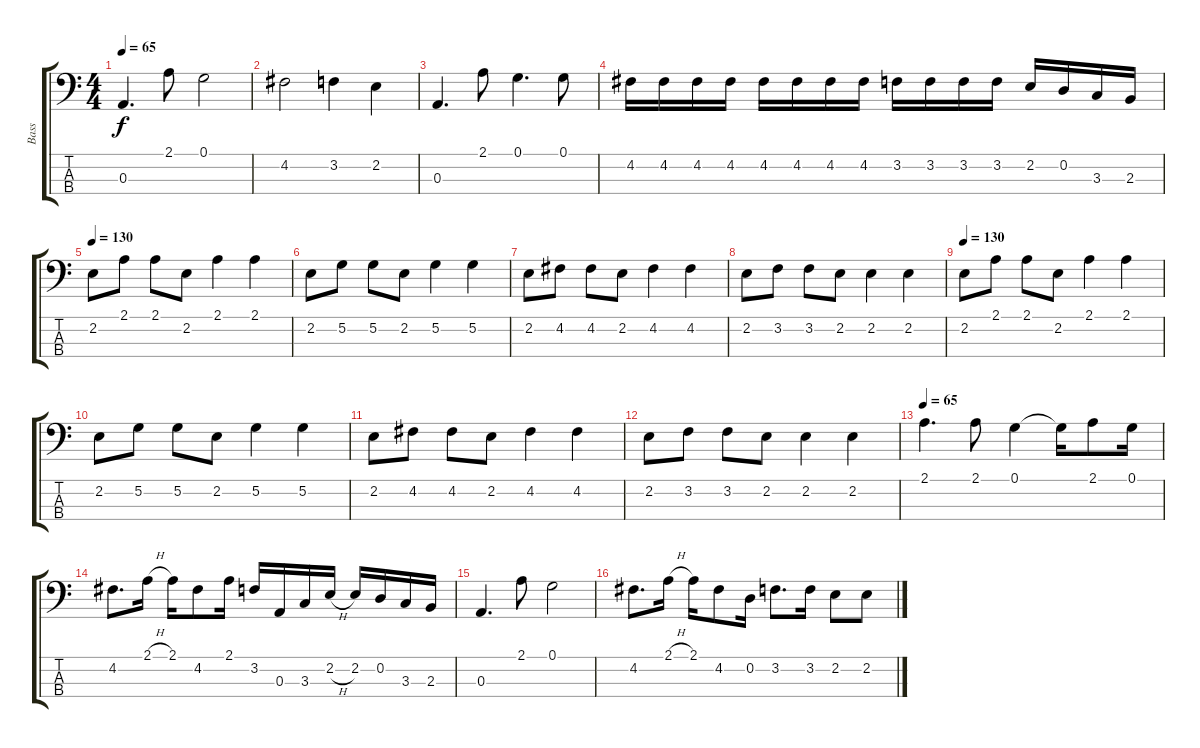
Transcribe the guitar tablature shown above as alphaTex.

\track ("Bass" "Bass") {instrument electricbassfinger}
\staff {score tabs}
\tuning (G2 D2 A1 E1) {hide}
\ts (4 4)
\tempo 65
\clef f4
\ks c
0.3.4{d dy f} 2.1.8 0.1.2 |
4.2.2 3.2.4 2.2.4 |
0.3.4{d} 2.1.8 0.1.4{d} 0.1.8 |
4.2.16 4.2.16 4.2.16 4.2.16 4.2.16 4.2.16 4.2.16 4.2.16 3.2.16 3.2.16 3.2.16 3.2.16 2.2.16 0.2.16 3.3.16 2.3.16 |
\tempo 130
2.2.8 2.1.8 2.1.8 2.2.8 2.1.4 2.1.4 |
2.2.8 5.2.8 5.2.8 2.2.8 5.2.4 5.2.4 |
2.2.8 4.2.8 4.2.8 2.2.8 4.2.4 4.2.4 |
2.2.8 3.2.8 3.2.8 2.2.8 2.2.4 2.2.4 |
\tempo 130
2.2.8 2.1.8 2.1.8 2.2.8 2.1.4 2.1.4 |
2.2.8 5.2.8 5.2.8 2.2.8 5.2.4 5.2.4 |
2.2.8 4.2.8 4.2.8 2.2.8 4.2.4 4.2.4 |
2.2.8 3.2.8 3.2.8 2.2.8 2.2.4 2.2.4 |
\tempo 65
2.1.4{d} 2.1.8 0.1.4 0.1{t}.16 2.1.8 0.1.16 |
4.2.8{d} 2.1{h}.16 2.1.16 4.2.8 2.1.16 3.2.16 0.3.16 3.3.16 2.2{h}.16 2.2.16 0.2.16 3.3.16 2.3.16 |
0.3.4{d} 2.1.8 0.1.2 |
4.2.8{d} 2.1{h}.16 2.1.16 4.2.8 0.2.16 3.2.8{d} 3.2.16 2.2.8 2.2.8
